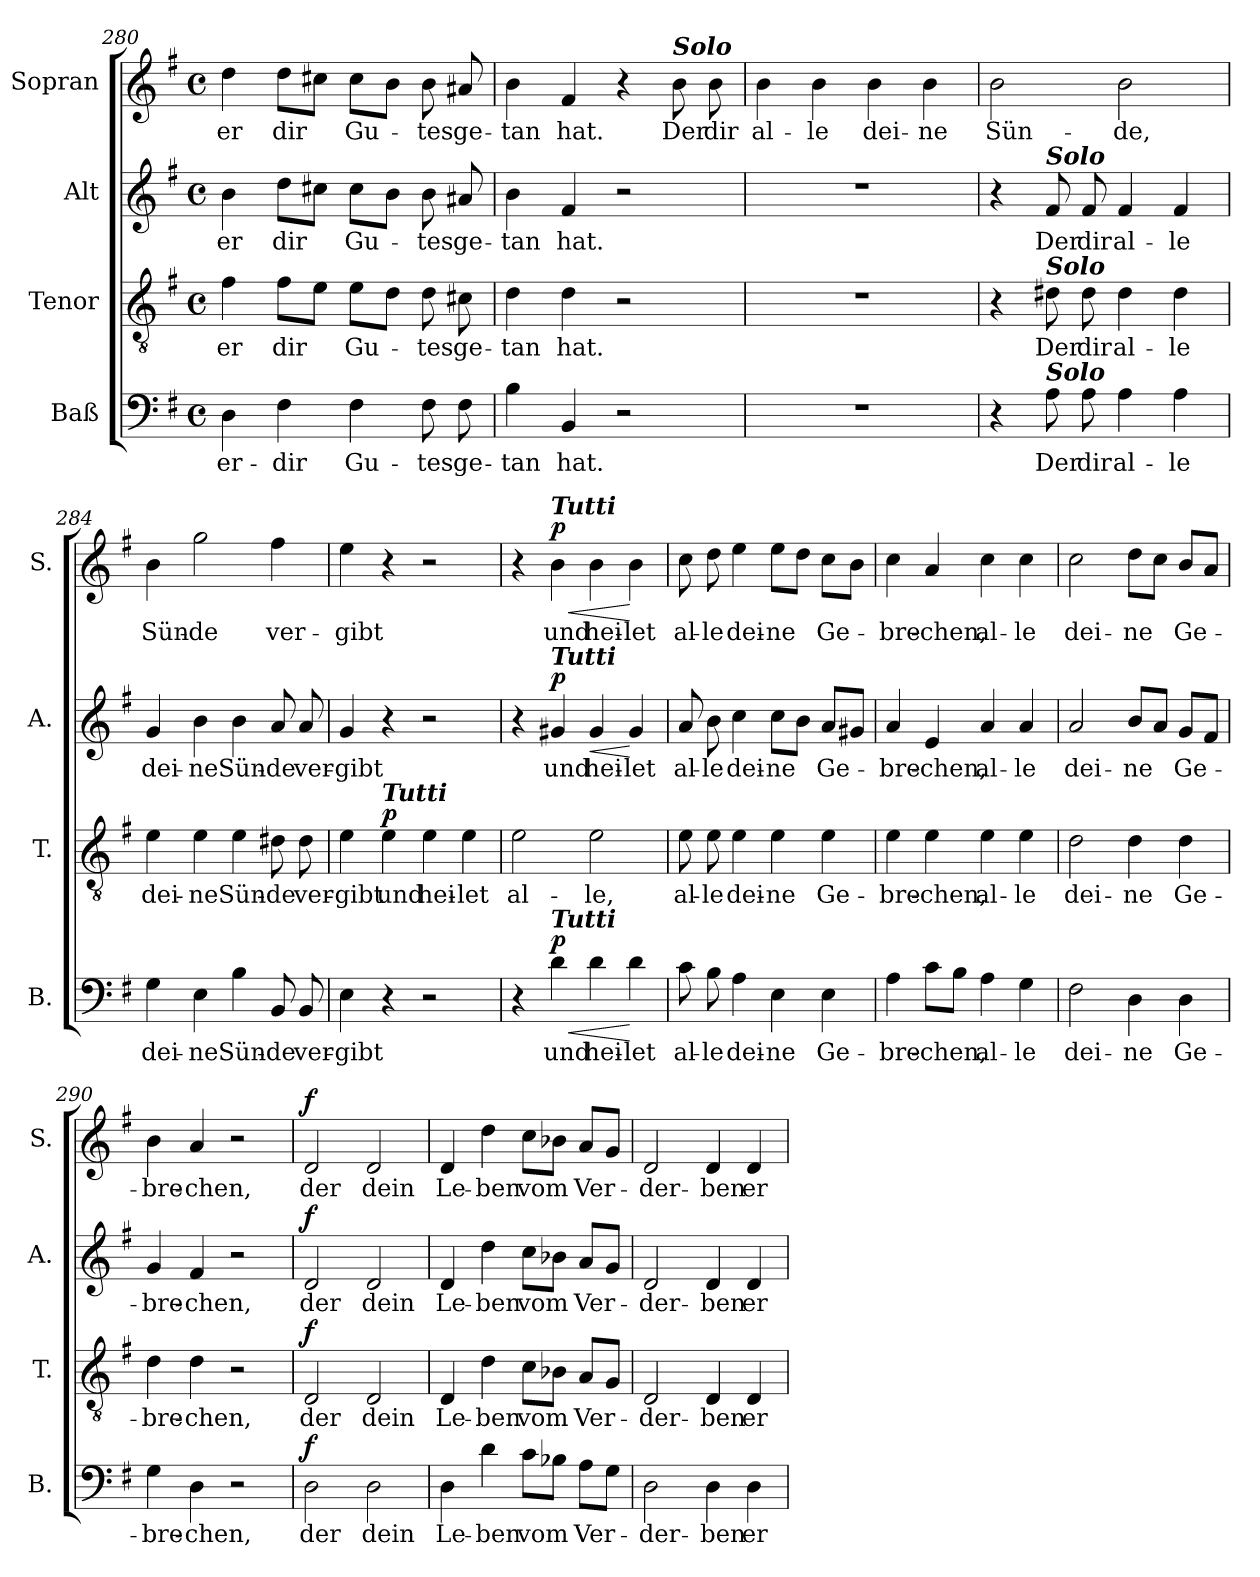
**kern	**text	**dynam	**kern	**text	**dynam	**kern	**text	**dynam	**kern	**text	**dynam
*part4	*part4	*part4	*part3	*part3	*part3	*part2	*part2	*part2	*part1	*part1	*part1
*staff4	*staff4	*staff4	*staff3	*staff3	*staff3	*staff2	*staff2	*staff2	*staff1	*staff1	*staff1
*I"Baß	*	*	*I"Tenor	*	*	*I"Alt	*	*	*I"Sopran	*	*
*I'B.	*	*	*I'T.	*	*	*I'A.	*	*	*I'S.	*	*
*clefF4	*	*	*clefGv2	*	*	*clefG2	*	*	*clefG2	*	*
*k[f#]	*	*	*k[f#]	*	*	*k[f#]	*	*	*k[f#]	*	*
*G:	*	*	*G:	*	*	*G:	*	*	*G:	*	*
*M4/4	*	*	*M4/4	*	*	*M4/4	*	*	*M4/4	*	*
*met(c)	*	*	*met(c)	*	*	*met(c)	*	*	*met(c)	*	*
=280	=280	=280	=280	=280	=280	=280	=280	=280	=280	=280	=280
!	!LO:LY:b	!	!	!LO:LY:b	!	!	!LO:LY:b	!	!	!LO:LY:b	!
4D\	er-	.	4f#\	er	.	4b\	er	.	4dd\	er	.
!	!LO:LY:b	!	!	!LO:LY:b	!	!	!LO:LY:b	!	!	!LO:LY:b	!
4F#\	-dir	.	8f#\L	dir	.	8dd\L	dir	.	8dd\L	dir	.
.	.	.	8e\J	.	.	8cc#X\J	.	.	8cc#X\J	.	.
!	!LO:LY:b	!	!	!LO:LY:b	!	!	!LO:LY:b	!	!	!LO:LY:b	!
4F#\	Gu-	.	8e\L	Gu-	.	8cc#\L	Gu-	.	8cc#\L	Gu-	.
.	.	.	8d\J	.	.	8b\J	.	.	8b\J	.	.
!	!LO:LY:b	!	!	!LO:LY:b	!	!	!LO:LY:b	!	!	!LO:LY:b	!
8F#\	-tes	.	8d\	-tes	.	8b\	-tes	.	8b\	-tes	.
!	!LO:LY:b	!	!	!LO:LY:b	!	!	!LO:LY:b	!	!	!LO:LY:b	!
8F#\	ge-	.	8c#X\	ge-	.	8a#X/	ge-	.	8a#X/	ge-	.
=281	=281	=281	=281	=281	=281	=281	=281	=281	=281	=281	=281
!	!LO:LY:b	!	!	!LO:LY:b	!	!	!LO:LY:b	!	!	!LO:LY:b	!
4B\	-tan	.	4d\	-tan	.	4b\	-tan	.	4b\	-tan	.
!	!LO:LY:b	!	!	!LO:LY:b	!	!	!LO:LY:b	!	!	!LO:LY:b	!
4BB/	hat.	.	4d\	hat.	.	4f#/	hat.	.	4f#/	hat.	.
2r	.	.	2r	.	.	2r	.	.	4r	.	.
!	!	!	!	!	!	!	!	!	!LO:TX:a:Bi:t=Solo	!	!
!	!	!	!	!	!	!	!	!	!	!LO:LY:b	!
.	.	.	.	.	.	.	.	.	8b\	Der	.
!	!	!	!	!	!	!	!	!	!	!LO:LY:b	!
.	.	.	.	.	.	.	.	.	8b\	dir	.
=282	=282	=282	=282	=282	=282	=282	=282	=282	=282	=282	=282
!	!	!	!	!	!	!	!	!	!	!LO:LY:b	!
1r	.	.	1r	.	.	1r	.	.	4b\	al-	.
!	!	!	!	!	!	!	!	!	!	!LO:LY:b	!
.	.	.	.	.	.	.	.	.	4b\	-le	.
!	!	!	!	!	!	!	!	!	!	!LO:LY:b	!
.	.	.	.	.	.	.	.	.	4b\	dei-	.
!	!	!	!	!	!	!	!	!	!	!LO:LY:b	!
.	.	.	.	.	.	.	.	.	4b\	-ne	.
=283	=283	=283	=283	=283	=283	=283	=283	=283	=283	=283	=283
!	!	!	!	!	!	!	!	!	!	!LO:LY:b	!
4r	.	.	4r	.	.	4r	.	.	2b\	Sün-	.
!	!	!	!	!	!	!LO:TX:a:Bi:t=Solo	!	!	!	!	!
!	!	!	!LO:TX:a:Bi:t=Solo	!	!	!	!	!	!	!	!
!LO:TX:a:Bi:t=Solo	!	!	!	!	!	!	!	!	!	!	!
!	!LO:LY:b	!	!	!LO:LY:b	!	!	!LO:LY:b	!	!	!	!
8A\	Der	.	8d#X\	Der	.	8f#/	Der	.	.	.	.
!	!LO:LY:b	!	!	!LO:LY:b	!	!	!LO:LY:b	!	!	!	!
8A\	dir	.	8d#\	dir	.	8f#/	dir	.	.	.	.
!	!LO:LY:b	!	!	!LO:LY:b	!	!	!LO:LY:b	!	!	!LO:LY:b	!
4A\	al-	.	4d#\	al-	.	4f#/	al-	.	2b\	-de,	.
!	!LO:LY:b	!	!	!LO:LY:b	!	!	!LO:LY:b	!	!	!	!
4A\	-le	.	4d#\	-le	.	4f#/	-le	.	.	.	.
!!LO:PB:g=z
=284	=284	=284	=284	=284	=284	=284	=284	=284	=284	=284	=284
!	!LO:LY:b	!	!	!LO:LY:b	!	!	!LO:LY:b	!	!	!LO:LY:b	!
4G\	dei-	.	4e\	dei-	.	4g/	dei-	.	4b\	Sün-	.
!	!LO:LY:b	!	!	!LO:LY:b	!	!	!LO:LY:b	!	!	!LO:LY:b	!
4E\	-ne	.	4e\	-ne	.	4b\	-ne	.	2gg\	-de	.
!	!LO:LY:b	!	!	!LO:LY:b	!	!	!LO:LY:b	!	!	!	!
4B\	Sün-	.	4e\	Sün-	.	4b\	Sün-	.	.	.	.
!	!LO:LY:b	!	!	!LO:LY:b	!	!	!LO:LY:b	!	!	!LO:LY:b	!
8BB/	-de	.	8d#X\	-de	.	8a/	-de	.	4ff#\	ver-	.
!	!LO:LY:b	!	!	!LO:LY:b	!	!	!LO:LY:b	!	!	!	!
8BB/	ver-	.	8d#\	ver-	.	8a/	ver-	.	.	.	.
=285	=285	=285	=285	=285	=285	=285	=285	=285	=285	=285	=285
!	!LO:LY:b	!	!	!LO:LY:b	!	!	!LO:LY:b	!	!	!LO:LY:b	!
4E\	-gibt	.	4e\	-gibt	.	4g/	-gibt	.	4ee\	-gibt	.
!	!	!	!LO:TX:a:Bi:t=Tutti	!	!	!	!	!	!	!	!
!	!	!	!	!LO:LY:b	!LO:DY:a	!	!	!	!	!	!
4r	.	.	4e\	und	p	4r	.	.	4r	.	.
!	!	!	!	!LO:LY:b	!	!	!	!	!	!	!
2r	.	.	4e\	hei-	.	2r	.	.	2r	.	.
!	!	!	!	!LO:LY:b	!	!	!	!	!	!	!
.	.	.	4e\	-let	.	.	.	.	.	.	.
=286	=286	=286	=286	=286	=286	=286	=286	=286	=286	=286	=286
!	!	!	!	!LO:LY:b	!	!	!	!	!	!	!
4r	.	.	2e\	al-	.	4r	.	.	4r	.	.
!	!	!	!	!	!	!	!	!	!LO:TX:a:Bi:t=Tutti	!	!
!	!	!	!	!	!	!LO:TX:a:Bi:t=Tutti	!	!	!	!	!
!LO:TX:a:Bi:t=Tutti	!	!	!	!	!	!	!	!	!	!	!
!	!LO:LY:b	!LO:HP:b	!	!	!	!	!LO:LY:b	!	!	!LO:LY:b	!LO:HP:b
!	!	!LO:DY:n=1:a	!	!	!	!	!	!LO:DY:a	!	!	!LO:DY:n=1:a
4d\	und	< p	.	.	.	4g#X/	und	p	4b\	und	< p
!	!LO:LY:b	!	!	!LO:LY:b	!	!	!LO:LY:b	!LO:HP:b	!	!LO:LY:b	!
4d\	hei-	.	2e\	-le,	.	4g#/	hei-	<	4b\	hei-	.
!	!LO:LY:b	!	!	!	!	!	!LO:LY:b	!	!	!LO:LY:b	!
4d\	-let	[	.	.	.	4g#/	-let	[	4b\	-let	[
=287	=287	=287	=287	=287	=287	=287	=287	=287	=287	=287	=287
!	!LO:LY:b	!	!	!LO:LY:b	!	!	!LO:LY:b	!	!	!LO:LY:b	!
8c\	al-	.	8e\	al-	.	8a/	al-	.	8cc\	al-	.
!	!LO:LY:b	!	!	!LO:LY:b	!	!	!LO:LY:b	!	!	!LO:LY:b	!
8B\	-le	.	8e\	-le	.	8b\	-le	.	8dd\	-le	.
!	!LO:LY:b	!	!	!LO:LY:b	!	!	!LO:LY:b	!	!	!LO:LY:b	!
4A\	dei-	.	4e\	dei-	.	4cc\	dei-	.	4ee\	dei-	.
!	!LO:LY:b	!	!	!LO:LY:b	!	!	!LO:LY:b	!	!	!LO:LY:b	!
4E\	-ne	.	4e\	-ne	.	8cc\L	-ne	.	8ee\L	-ne	.
.	.	.	.	.	.	8b\J	.	.	8dd\J	.	.
!	!LO:LY:b	!	!	!LO:LY:b	!	!	!LO:LY:b	!	!	!LO:LY:b	!
4E\	Ge-	.	4e\	Ge-	.	8a/L	Ge-	.	8cc\L	Ge-	.
.	.	.	.	.	.	8g#X/J	.	.	8b\J	.	.
=288	=288	=288	=288	=288	=288	=288	=288	=288	=288	=288	=288
!	!LO:LY:b	!	!	!LO:LY:b	!	!	!LO:LY:b	!	!	!LO:LY:b	!
4A\	-bre-	.	4e\	-bre-	.	4a/	-bre-	.	4cc\	-bre-	.
!	!LO:LY:b	!	!	!LO:LY:b	!	!	!LO:LY:b	!	!	!LO:LY:b	!
8c\L	-chen,	.	4e\	-chen,	.	4e/	-chen,	.	4a/	-chen,	.
8B\J	.	.	.	.	.	.	.	.	.	.	.
!	!LO:LY:b	!	!	!LO:LY:b	!	!	!LO:LY:b	!	!	!LO:LY:b	!
4A\	al-	.	4e\	al-	.	4a/	al-	.	4cc\	al-	.
!	!LO:LY:b	!	!	!LO:LY:b	!	!	!LO:LY:b	!	!	!LO:LY:b	!
4G\	-le	.	4e\	-le	.	4a/	-le	.	4cc\	-le	.
=289	=289	=289	=289	=289	=289	=289	=289	=289	=289	=289	=289
!	!LO:LY:b	!	!	!LO:LY:b	!	!	!LO:LY:b	!	!	!LO:LY:b	!
2F#\	dei-	.	2d\	dei-	.	2a/	dei-	.	2cc\	dei-	.
!	!LO:LY:b	!	!	!LO:LY:b	!	!	!LO:LY:b	!	!	!LO:LY:b	!
4D\	-ne	.	4d\	-ne	.	8b/L	-ne	.	8dd\L	-ne	.
.	.	.	.	.	.	8a/J	.	.	8cc\J	.	.
!	!LO:LY:b	!	!	!LO:LY:b	!	!	!LO:LY:b	!	!	!LO:LY:b	!
4D\	Ge-	.	4d\	Ge-	.	8g/L	Ge-	.	8b/L	Ge-	.
.	.	.	.	.	.	8f#/J	.	.	8a/J	.	.
!!LO:LB:g=z
=290	=290	=290	=290	=290	=290	=290	=290	=290	=290	=290	=290
!	!LO:LY:b	!	!	!LO:LY:b	!	!	!LO:LY:b	!	!	!LO:LY:b	!
4G\	-bre-	.	4d\	-bre-	.	4g/	-bre-	.	4b\	-bre-	.
!	!LO:LY:b	!	!	!LO:LY:b	!	!	!LO:LY:b	!	!	!LO:LY:b	!
4D\	-chen,	.	4d\	-chen,	.	4f#/	-chen,	.	4a/	-chen,	.
2r	.	.	2r	.	.	2r	.	.	2r	.	.
=291	=291	=291	=291	=291	=291	=291	=291	=291	=291	=291	=291
!	!LO:LY:b	!LO:DY:a	!	!LO:LY:b	!LO:DY:a	!	!LO:LY:b	!LO:DY:a	!	!LO:LY:b	!LO:DY:a
2D\	der	f	2D/	der	f	2d/	der	f	2d/	der	f
!	!LO:LY:b	!	!	!LO:LY:b	!	!	!LO:LY:b	!	!	!LO:LY:b	!
2D\	dein	.	2D/	dein	.	2d/	dein	.	2d/	dein	.
=292	=292	=292	=292	=292	=292	=292	=292	=292	=292	=292	=292
!	!LO:LY:b	!	!	!LO:LY:b	!	!	!LO:LY:b	!	!	!LO:LY:b	!
4D\	Le-	.	4D/	Le-	.	4d/	Le-	.	4d/	Le-	.
!	!LO:LY:b	!	!	!LO:LY:b	!	!	!LO:LY:b	!	!	!LO:LY:b	!
4d\	-ben	.	4d\	-ben	.	4dd\	-ben	.	4dd\	-ben	.
!	!LO:LY:b	!	!	!LO:LY:b	!	!	!LO:LY:b	!	!	!LO:LY:b	!
8c\L	vom	.	8c\L	vom	.	8cc\L	vom	.	8cc\L	vom	.
8B-X\J	.	.	8B-X\J	.	.	8b-X\J	.	.	8b-X\J	.	.
!	!LO:LY:b	!	!	!LO:LY:b	!	!	!LO:LY:b	!	!	!LO:LY:b	!
8A\L	Ver-	.	8A/L	Ver-	.	8a/L	Ver-	.	8a/L	Ver-	.
8G\J	.	.	8G/J	.	.	8g/J	.	.	8g/J	.	.
=293	=293	=293	=293	=293	=293	=293	=293	=293	=293	=293	=293
!	!LO:LY:b	!	!	!LO:LY:b	!	!	!LO:LY:b	!	!	!LO:LY:b	!
2D\	-der-	.	2D/	-der-	.	2d/	-der-	.	2d/	-der-	.
!	!LO:LY:b	!	!	!LO:LY:b	!	!	!LO:LY:b	!	!	!LO:LY:b	!
4D\	-ben	.	4D/	-ben	.	4d/	-ben	.	4d/	-ben	.
!	!LO:LY:b	!	!	!LO:LY:b	!	!	!LO:LY:b	!	!	!LO:LY:b	!
4D\	er-	.	4D/	er-	.	4d/	er-	.	4d/	er-	.
=	=	=	=	=	=	=	=	=	=	=	=
*-	*-	*-	*-	*-	*-	*-	*-	*-	*-	*-	*-
